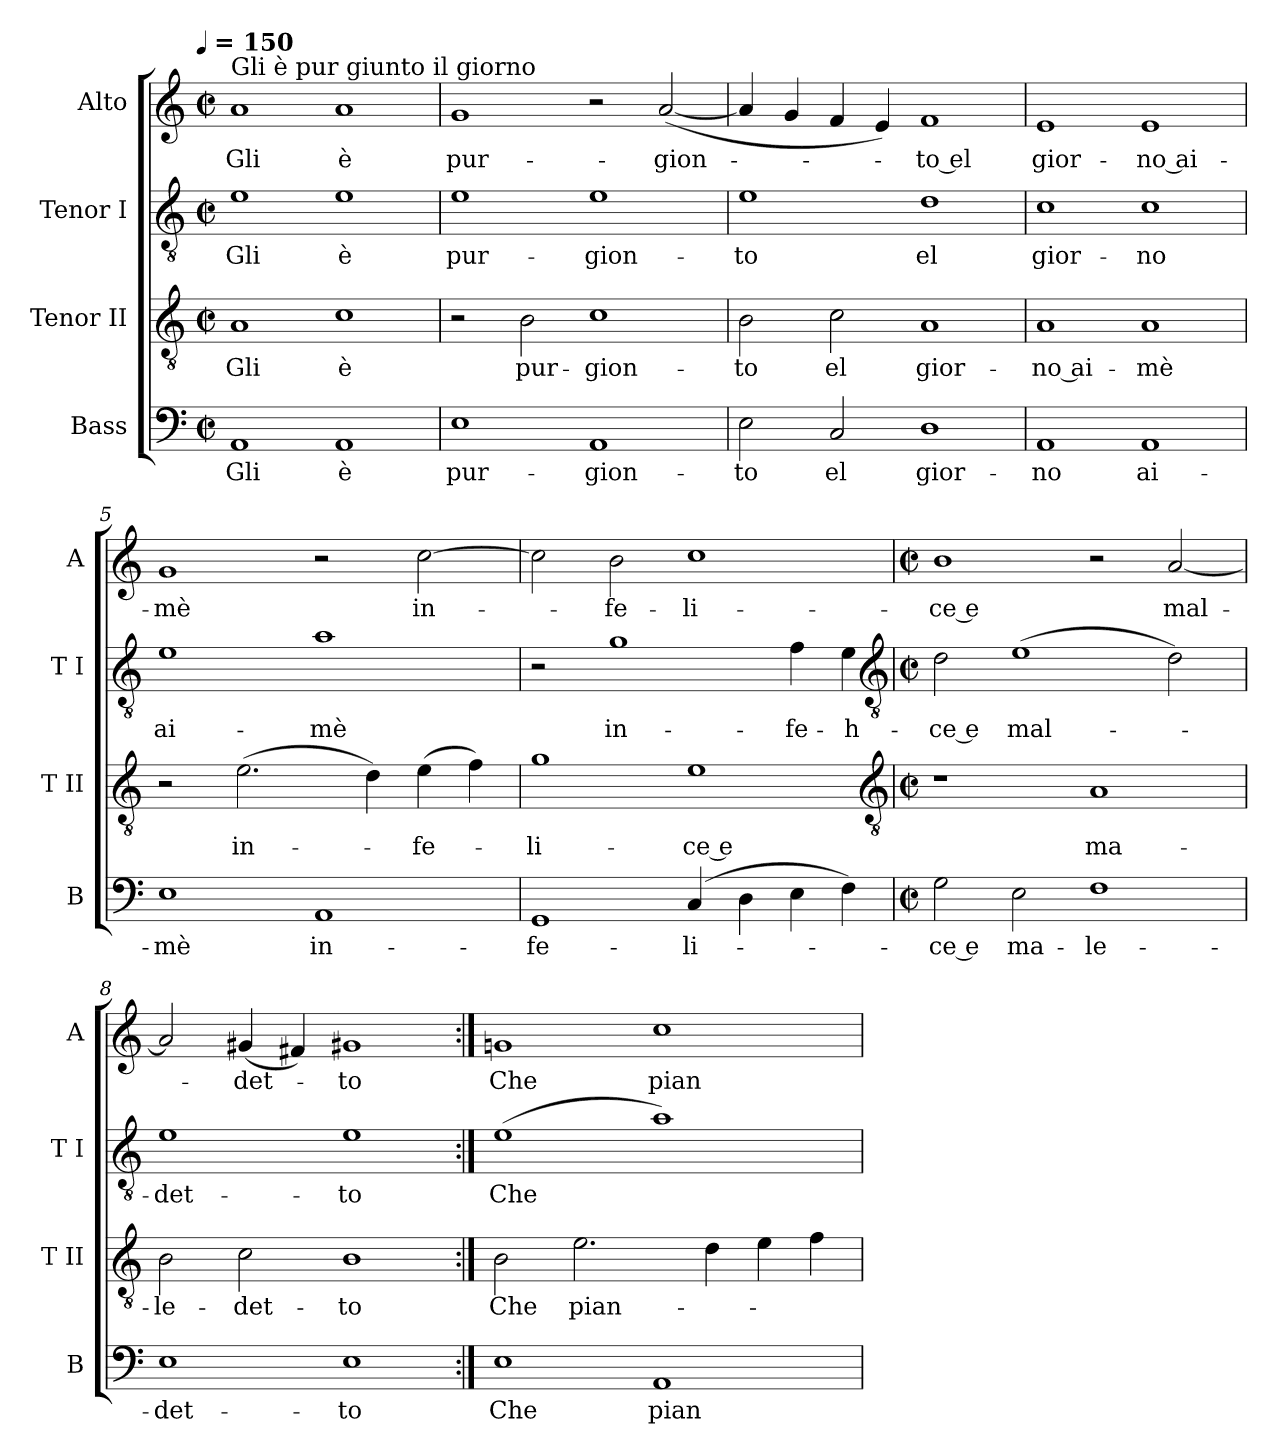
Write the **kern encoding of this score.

**kern	**text	**kern	**text	**kern	**text	**kern	**text
*part4	*part4	*part3	*part3	*part2	*part2	*part1	*part1
*staff4	*staff4	*staff3	*staff3	*staff2	*staff2	*staff1	*staff1
*I"Bass	*	*I"Tenor II	*	*I"Tenor I	*	*I"Alto	*
*I'B	*	*I'T II	*	*I'T I	*	*I'A	*
*clefF4	*	*clefGv2	*	*clefGv2	*	*clefG2	*
!!LO:TX:omd:t=[quarter] = 150
*M2/2	*	*M2/2	*	*M2/2	*	*M2/2	*
*met(c|)	*	*met(c|)	*	*met(c|)	*	*met(c|)	*
*MM150	*	*MM150	*	*MM150	*	*MM150	*
=1	=1	=1	=1	=1	=1	=1	=1
!	!	!	!	!	!	!LO:TX:a:t=Gli è pur giunto il giorno	!
!	!LO:LY:b	!	!LO:LY:b	!	!LO:LY:b	!	!LO:LY:b
1AA	Gli	1A	Gli	1e	Gli	1a	Gli
!	!LO:LY:b	!	!LO:LY:b	!	!LO:LY:b	!	!LO:LY:b
1AA	è	1c	è	1e	è	1a	è
=2	=2	=2	=2	=2	=2	=2	=2
!	!LO:LY:b	!	!	!	!LO:LY:b	!	!LO:LY:b
1E	pur-	2r	.	1e	pur-	1g	pur-
!	!	!	!LO:LY:b	!	!	!	!
.	.	2B	pur-	.	.	.	.
!	!LO:LY:b	!	!LO:LY:b	!	!LO:LY:b	!	!
1AA	-gion-	1c	-gion-	1e	-gion-	2r	.
!	!	!	!	!	!	!	!LO:LY:b
.	.	.	.	.	.	(<[2a	-gion-
=3	=3	=3	=3	=3	=3	=3	=3
!	!LO:LY:b	!	!LO:LY:b	!	!LO:LY:b	!	!
2E	-to	2B	-to	1e	-to	4a]	.
.	.	.	.	.	.	4g	.
!	!LO:LY:b	!	!LO:LY:b	!	!	!	!
2C	el	2c	el	.	.	4f	.
.	.	.	.	.	.	4e)	.
!	!LO:LY:b	!	!LO:LY:b	!	!LO:LY:b	!	!LO:LY:b
1D	gior-	1A	gior-	1d	el	1f	to el
=4	=4	=4	=4	=4	=4	=4	=4
!	!LO:LY:b	!	!LO:LY:b	!	!LO:LY:b	!	!LO:LY:b
1AA	-no	1A	-no ai-	1c	gior-	1e	gior-
!	!LO:LY:b	!	!LO:LY:b	!	!LO:LY:b	!	!LO:LY:b
1AA	ai-	1A	-mè	1c	-no	1e	-no ai-
=5	=5	=5	=5	=5	=5	=5	=5
!	!LO:LY:b	!	!	!	!LO:LY:b	!	!LO:LY:b
1E	-mè	2r	.	1e	ai-	1g	-mè
!	!	!	!LO:LY:b	!	!	!	!
.	.	(>2.e	in-	.	.	.	.
!	!LO:LY:b	!	!	!	!LO:LY:b	!	!
1AA	in-	.	.	1a	-mè	2r	.
.	.	4d)	.	.	.	.	.
!	!	!	!LO:LY:b	!	!	!	!LO:LY:b
.	.	(>4e	fe-	.	.	[2cc	in-
.	.	4f)	.	.	.	.	.
!!LO:LB:g=z
=6	=6	=6	=6	=6	=6	=6	=6
!	!LO:LY:b	!	!LO:LY:b	!	!	!	!
1GG	-fe-	1g	li-	2r	.	2cc]	.
!	!	!	!	!	!LO:LY:b	!	!LO:LY:b
.	.	.	.	1g	in-	2b	fe-
!	!LO:LY:b	!	!LO:LY:b	!	!	!	!LO:LY:b
(>4C	-li-	1e	-ce e	.	.	1cc	-li-
4D	.	.	.	.	.	.	.
!	!	!	!	!	!LO:LY:b	!	!
4E	.	.	.	4f	-fe-	.	.
!	!	!	!	!	!LO:LY:b	!	!
4F)	.	.	.	4e	-h-	.	.
*	*	*clefGv2	*	*clefGv2	*	*	*
!!LO:LB:g=z
=7	=7	=7	=7	=7	=7	=7	=7
*M2/2	*	*M2/2	*	*M2/2	*	*M2/2	*
*met(c|)	*	*met(c|)	*	*met(c|)	*	*met(c|)	*
!	!LO:LY:b	!	!	!	!LO:LY:b	!	!LO:LY:b
2G	ce e	1r	.	2d	-ce e	1b	-ce e
!	!LO:LY:b	!	!	!	!LO:LY:b	!	!
2E	ma-	.	.	(>1e	mal-	.	.
!	!LO:LY:b	!	!LO:LY:b	!	!	!	!
1F	-le-	1A	ma-	.	.	2r	.
!	!	!	!	!	!	!	!LO:LY:b
.	.	.	.	2d)	.	[2a	mal-
=8	=8	=8	=8	=8	=8	=8	=8
!	!LO:LY:b	!	!LO:LY:b	!	!LO:LY:b	!	!
1E	-det-	2B	-le-	1e	det-	2a]	.
!	!	!	!LO:LY:b	!	!	!	!LO:LY:b
.	.	2c	-det-	.	.	(<4g#X	det-
.	.	.	.	.	.	4f#X)	.
!	!LO:LY:b	!	!LO:LY:b	!	!LO:LY:b	!	!LO:LY:b
1E	-to	1B	-to	1e	-to	1g#X	to
=9:|!	=9:|!	=9:|!	=9:|!	=9:|!	=9:|!	=9:|!	=9:|!
!	!LO:LY:b	!	!LO:LY:b	!	!LO:LY:b	!	!LO:LY:b
1E	Che	2B	Che	(>1e	Che	1gn	Che
!	!	!	!LO:LY:b	!	!	!	!
.	.	2.e	pian-	.	.	.	.
!	!LO:LY:b	!	!	!	!	!	!LO:LY:b
1AA	pian-	.	.	1a)	.	1cc	pian-
.	.	4d	.	.	.	.	.
.	.	4e	.	.	.	.	.
.	.	4f	.	.	.	.	.
=	=	=	=	=	=	=	=
*-	*-	*-	*-	*-	*-	*-	*-
